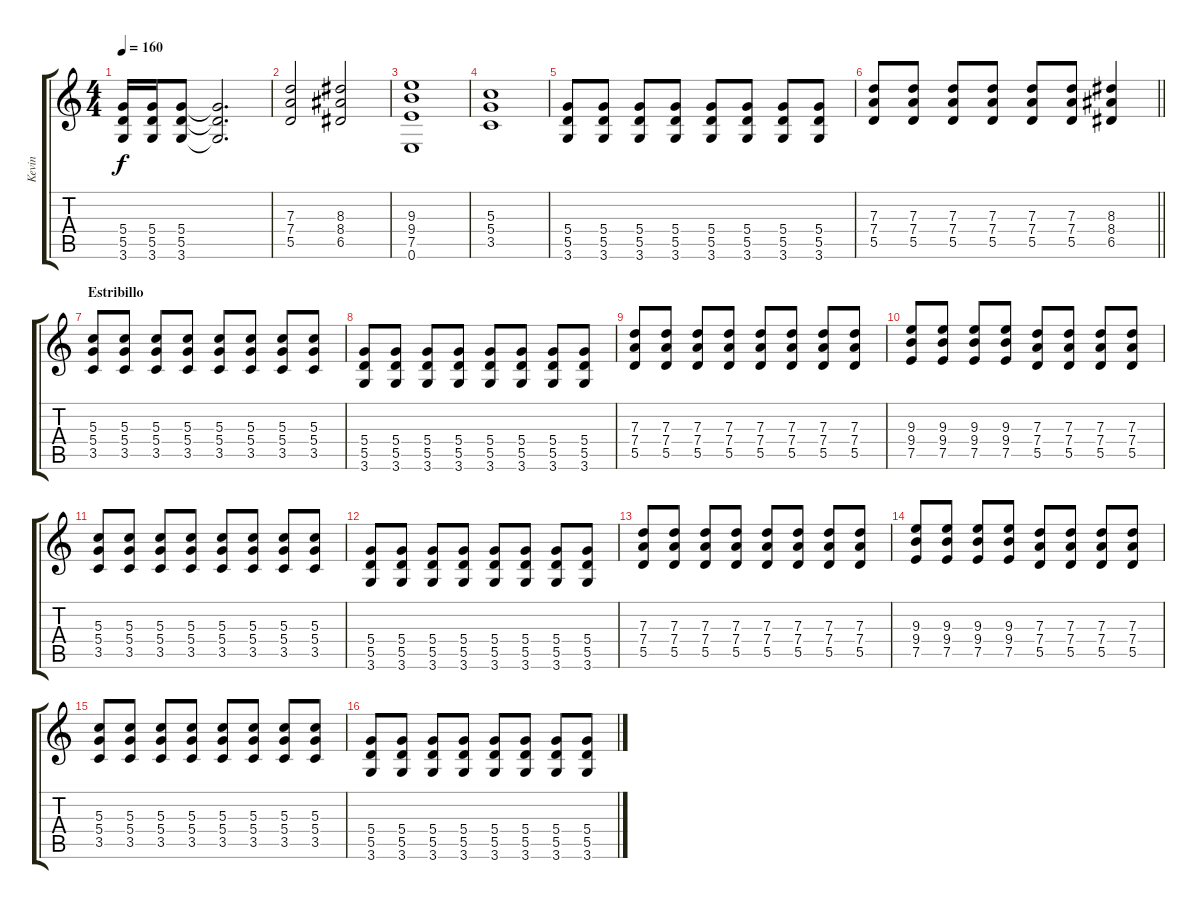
\track ("Kevin" "Kevin") {instrument overdrivenguitar}
\staff {score tabs}
\tuning (E4 B3 G3 D3 A2 E2) {hide}
\ts (4 4)
\tempo 160
\clef g2
\ks c
(5.4 5.5 3.6).16{dy f} (5.4 5.5 3.6).16 (5.4 5.5 3.6).8 (5.4{t} 5.5{t} 3.6{t}).2{d} |
(7.3 7.4 5.5).2 (8.3 8.4 6.5).2 |
(9.3 9.4 7.5 0.6).1 |
(5.3 5.4 3.5).1 |
(5.4 5.5 3.6).8 (5.4 5.5 3.6).8 (5.4 5.5 3.6).8 (5.4 5.5 3.6).8 (5.4 5.5 3.6).8 (5.4 5.5 3.6).8 (5.4 5.5 3.6).8 (5.4 5.5 3.6).8 |
\barLineRight lightlight
(7.3 7.4 5.5).8 (7.3 7.4 5.5).8 (7.3 7.4 5.5).8 (7.3 7.4 5.5).8 (7.3 7.4 5.5).8 (7.3 7.4 5.5).8 (8.3 8.4 6.5).4 |
\section ("" "Estribillo")
(5.3 5.4 3.5).8 (5.3 5.4 3.5).8 (5.3 5.4 3.5).8 (5.3 5.4 3.5).8 (5.3 5.4 3.5).8 (5.3 5.4 3.5).8 (5.3 5.4 3.5).8 (5.3 5.4 3.5).8 |
(5.4 5.5 3.6).8 (5.4 5.5 3.6).8 (5.4 5.5 3.6).8 (5.4 5.5 3.6).8 (5.4 5.5 3.6).8 (5.4 5.5 3.6).8 (5.4 5.5 3.6).8 (5.4 5.5 3.6).8 |
(7.3 7.4 5.5).8 (7.3 7.4 5.5).8 (7.3 7.4 5.5).8 (7.3 7.4 5.5).8 (7.3 7.4 5.5).8 (7.3 7.4 5.5).8 (7.3 7.4 5.5).8 (7.3 7.4 5.5).8 |
(9.3 9.4 7.5).8 (9.3 9.4 7.5).8 (9.3 9.4 7.5).8 (9.3 9.4 7.5).8 (7.3 7.4 5.5).8 (7.3 7.4 5.5).8 (7.3 7.4 5.5).8 (7.3 7.4 5.5).8 |
(5.3 5.4 3.5).8 (5.3 5.4 3.5).8 (5.3 5.4 3.5).8 (5.3 5.4 3.5).8 (5.3 5.4 3.5).8 (5.3 5.4 3.5).8 (5.3 5.4 3.5).8 (5.3 5.4 3.5).8 |
(5.4 5.5 3.6).8 (5.4 5.5 3.6).8 (5.4 5.5 3.6).8 (5.4 5.5 3.6).8 (5.4 5.5 3.6).8 (5.4 5.5 3.6).8 (5.4 5.5 3.6).8 (5.4 5.5 3.6).8 |
(7.3 7.4 5.5).8 (7.3 7.4 5.5).8 (7.3 7.4 5.5).8 (7.3 7.4 5.5).8 (7.3 7.4 5.5).8 (7.3 7.4 5.5).8 (7.3 7.4 5.5).8 (7.3 7.4 5.5).8 |
(9.3 9.4 7.5).8 (9.3 9.4 7.5).8 (9.3 9.4 7.5).8 (9.3 9.4 7.5).8 (7.3 7.4 5.5).8 (7.3 7.4 5.5).8 (7.3 7.4 5.5).8 (7.3 7.4 5.5).8 |
(5.3 5.4 3.5).8 (5.3 5.4 3.5).8 (5.3 5.4 3.5).8 (5.3 5.4 3.5).8 (5.3 5.4 3.5).8 (5.3 5.4 3.5).8 (5.3 5.4 3.5).8 (5.3 5.4 3.5).8 |
(5.4 5.5 3.6).8 (5.4 5.5 3.6).8 (5.4 5.5 3.6).8 (5.4 5.5 3.6).8 (5.4 5.5 3.6).8 (5.4 5.5 3.6).8 (5.4 5.5 3.6).8 (5.4 5.5 3.6).8
